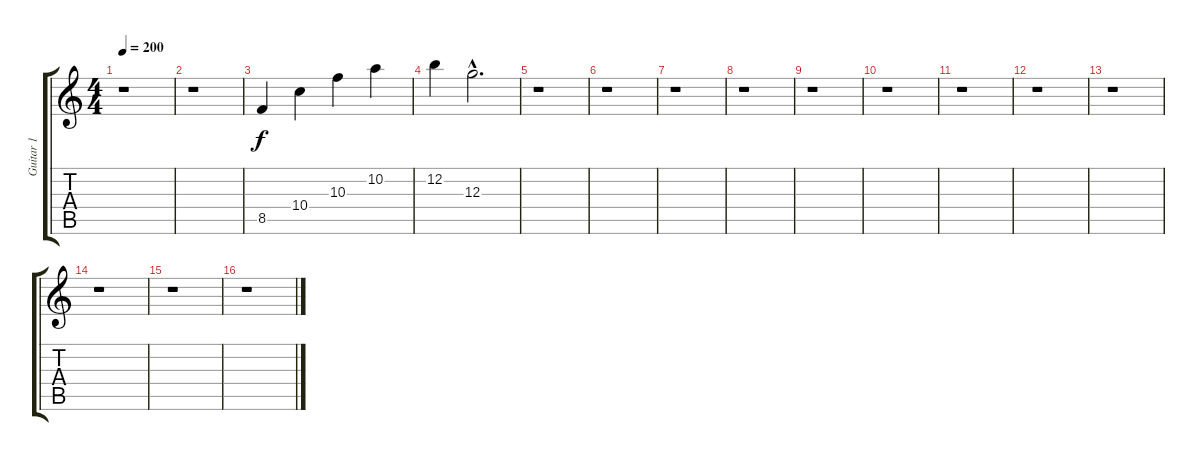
\track ("Guitar 1" "Guitar 1") {instrument distortionguitar}
\staff {score tabs}
\tuning (E4 B3 G3 D3 A2 E2) {hide}
\ts (4 4)
\tempo 200
\clef g2
\ks c
r.1{dy f} |
r.1 |
8.5.4 10.4.4 10.3.4 10.2.4 |
12.2.4 12.3{hac}.2{d} |
r.1 |
r.1 |
r.1 |
r.1 |
r.1 |
r.1 |
r.1 |
r.1 |
r.1 |
r.1 |
r.1 |
r.1
